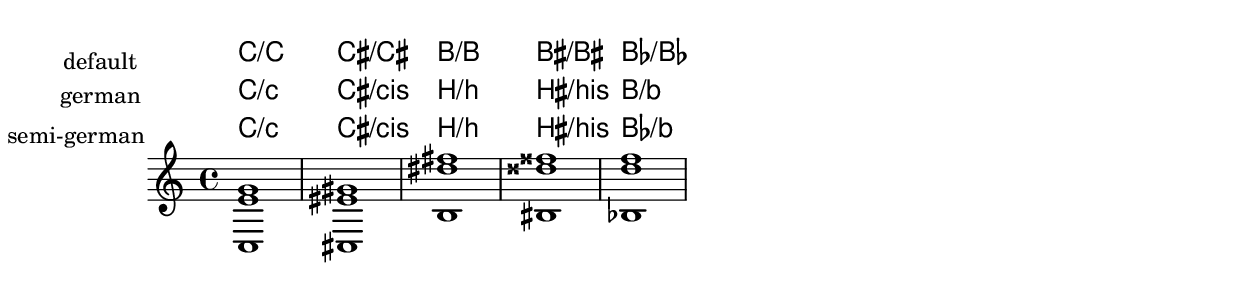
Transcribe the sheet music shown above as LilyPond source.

%% DO NOT EDIT this file manually; it is automatically
%% generated from LSR http://lsr.di.unimi.it
%% Make any changes in LSR itself, or in Documentation/snippets/new/ ,
%% and then run scripts/auxiliar/makelsr.py
%%
%% This file is in the public domain.
\version "2.18.0"

\header {
  lsrtags = "chords, really-simple"

  texidoc = "
The english naming of chords (default) can be changed to german
(@code{\\germanChords} replaces B and Bes with H and B) or semi-german
(@code{\\semiGermanChords} replaces B and Bes with H and Bb).




"
  doctitle = "Changing the chord names to German or semi-German notation"
} % begin verbatim


music = \chordmode {
  c1/c | cis/cis
  b1/b | bis/bis | bes/bes
}

%% The following is only here to print the names of the
%% chords styles; it can be removed if you do not need to
%% print them.

\layout {
  \context {
    \ChordNames
    \consists "Instrument_name_engraver"
  }
}

<<
  \new ChordNames {
    \set ChordNames.instrumentName = #"default"
    \music
  }
  \new ChordNames {
    \set ChordNames.instrumentName = #"german"
    \germanChords \music }
  \new ChordNames {
    \set ChordNames.instrumentName = #"semi-german"
    \semiGermanChords \music }
  \context Voice { \music }
>>
